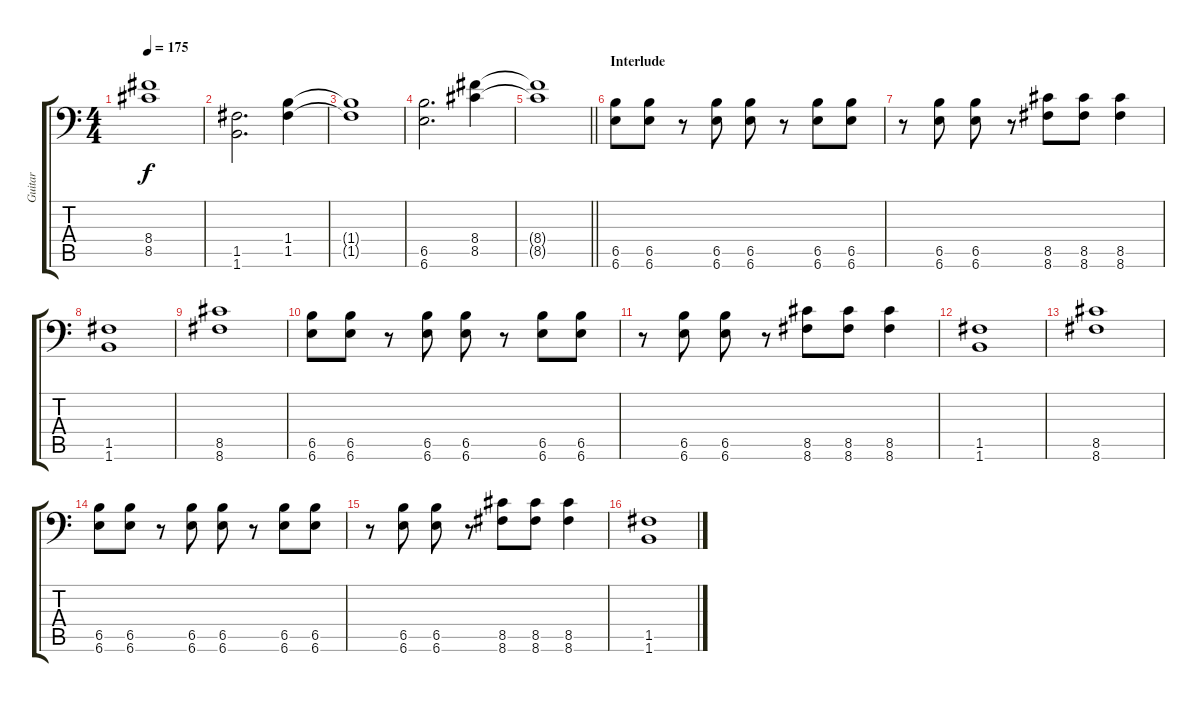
\track ("Guitar" "Guitar") {instrument distortionguitar}
\staff {score tabs}
\tuning (C4 G3 Eb3 Bb2 F2 Bb1) {hide}
\ts (4 4)
\tempo 175
\clef f4
\ks c
(8.4{t} 8.5{t}).1{dy f} |
(1.5 1.6).2{d} (1.4 1.5).4 |
(1.4{t} 1.5{t}).1 |
(6.5 6.6).2{d} (8.4 8.5).4 |
\barLineRight lightlight
(8.4{t} 8.5{t}).1 |
\section ("" "Interlude")
(6.5 6.6).8 (6.5 6.6).8 r.8 (6.5 6.6).8 (6.5 6.6).8 r.8 (6.5 6.6).8 (6.5 6.6).8 |
r.8 (6.5 6.6).8 (6.5 6.6).8 r.8 (8.5 8.6).8 (8.5 8.6).8 (8.5 8.6).4 |
(1.5 1.6).1 |
(8.5 8.6).1 |
(6.5 6.6).8 (6.5 6.6).8 r.8 (6.5 6.6).8 (6.5 6.6).8 r.8 (6.5 6.6).8 (6.5 6.6).8 |
r.8 (6.5 6.6).8 (6.5 6.6).8 r.8 (8.5 8.6).8 (8.5 8.6).8 (8.5 8.6).4 |
(1.5 1.6).1 |
(8.5 8.6).1 |
(6.5 6.6).8 (6.5 6.6).8 r.8 (6.5 6.6).8 (6.5 6.6).8 r.8 (6.5 6.6).8 (6.5 6.6).8 |
r.8 (6.5 6.6).8 (6.5 6.6).8 r.8 (8.5 8.6).8 (8.5 8.6).8 (8.5 8.6).4 |
(1.5 1.6).1
